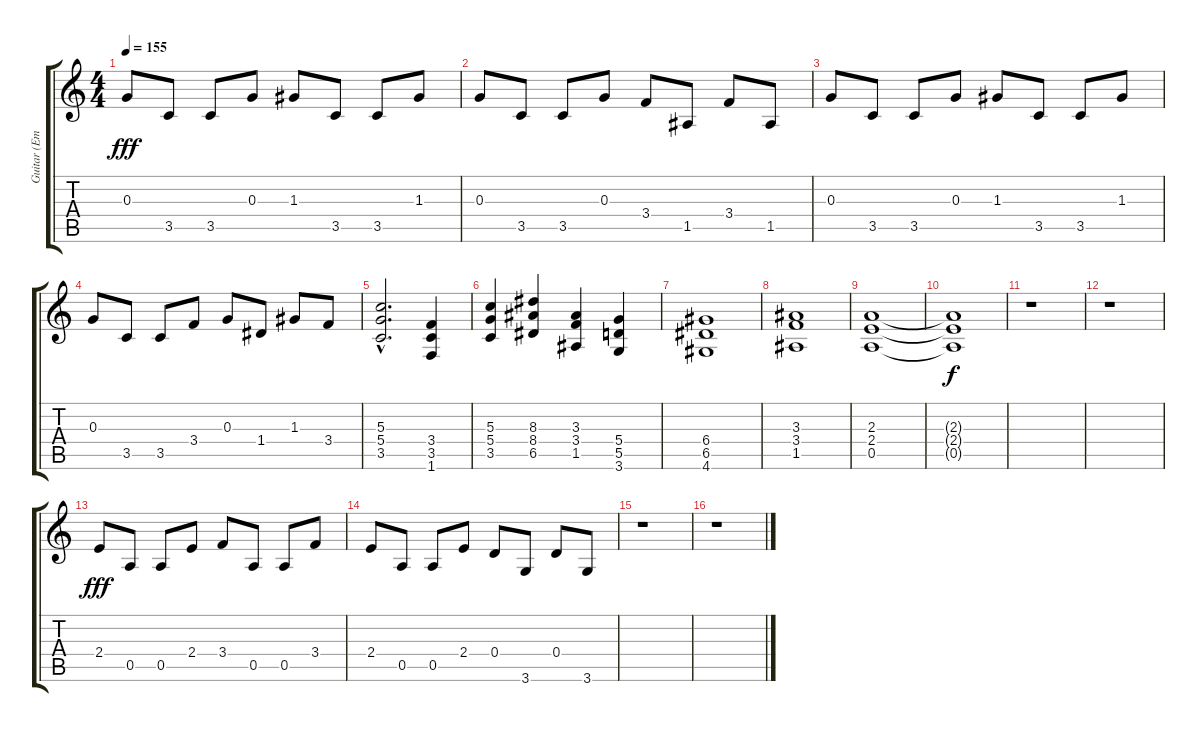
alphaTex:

\track ("Guitar (Emppu)" "Guitar (Em") {instrument distortionguitar}
\staff {score tabs}
\tuning (E4 B3 G3 D3 A2 E2) {hide}
\ts (4 4)
\tempo 155
\clef g2
\ks c
0.3.8{dy fff} 3.5.8 3.5.8 0.3.8 1.3.8 3.5.8 3.5.8 1.3.8 |
0.3.8 3.5.8 3.5.8 0.3.8 3.4.8 1.5.8 3.4.8 1.5.8 |
0.3.8 3.5.8 3.5.8 0.3.8 1.3.8 3.5.8 3.5.8 1.3.8 |
0.3.8 3.5.8 3.5.8 3.4.8 0.3.8 1.4.8 1.3.8 3.4.8 |
(5.3{hac} 5.4{hac} 3.5{hac}).2{d} (3.4 3.5 1.6).4 |
(5.3 5.4 3.5).4 (8.3 8.4 6.5).4 (3.3 3.4 1.5).4 (5.4 5.5 3.6).4 |
(6.4 6.5 4.6).1 |
(3.3 3.4 1.5).1 |
(2.3 2.4 0.5).1{volume 13} |
(2.3{t} 2.4{t} 0.5{t}).1{dy f} |
r.1 |
r.1 |
2.4.8{dy fff volume 12} 0.5.8 0.5.8 2.4.8 3.4.8 0.5.8 0.5.8 3.4.8 |
2.4.8 0.5.8 0.5.8 2.4.8 0.4.8 3.6.8 0.4.8 3.6.8 |
r.1 |
r.1
